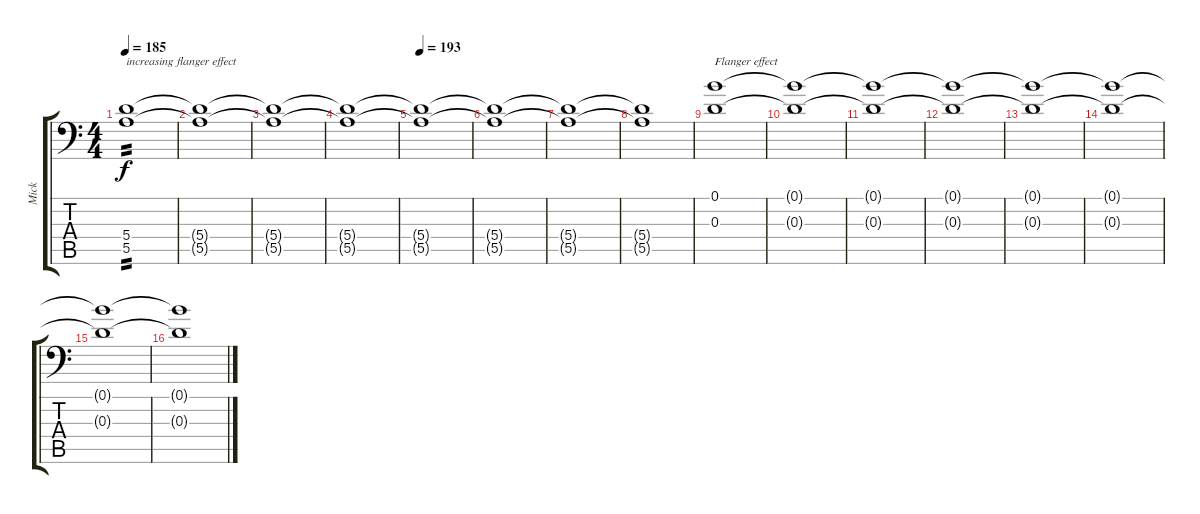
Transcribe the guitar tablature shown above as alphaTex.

\track ("Mick" "Mick") {instrument distortionguitar}
\staff {score tabs}
\tuning (B3 Gb3 D3 A2 E2 A1) {hide}
\ts (4 4)
\tempo 185
\clef f4
\ks c
(5.4 5.5).1{txt "increasing flanger effect" tp 2 dy f} |
(5.4{t} 5.5{t}).1 |
(5.4{t} 5.5{t}).1 |
(5.4{t} 5.5{t}).1 |
\tempo 193
(5.4{t} 5.5{t}).1 |
(5.4{t} 5.5{t}).1 |
(5.4{t} 5.5{t}).1 |
(5.4{t} 5.5{t}).1 |
(0.1 0.3).1{txt "Flanger effect"} |
(0.1{t} 0.3{t}).1 |
(0.1{t} 0.3{t}).1 |
(0.1{t} 0.3{t}).1 |
(0.1{t} 0.3{t}).1 |
(0.1{t} 0.3{t}).1 |
(0.1{t} 0.3{t}).1 |
(0.1{t} 0.3{t}).1
